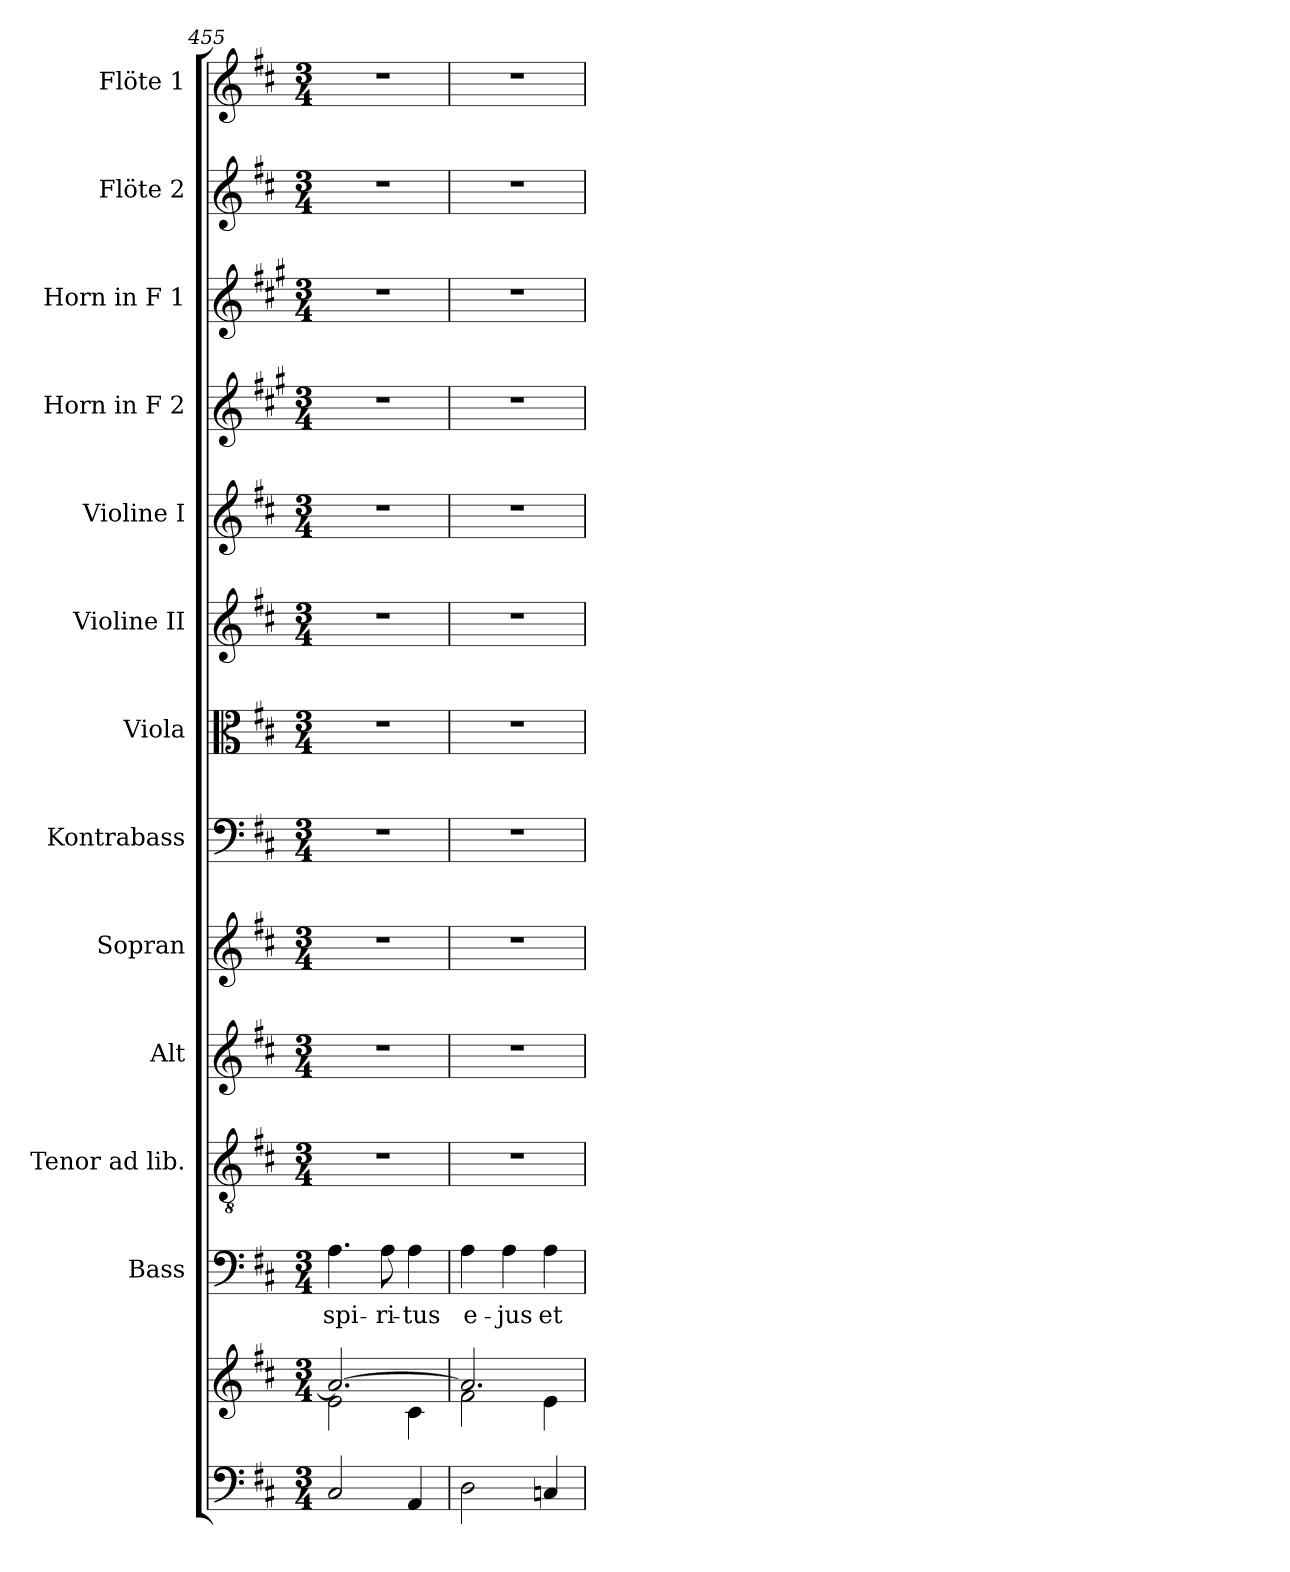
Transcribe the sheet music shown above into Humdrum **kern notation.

**kern	**kern	**kern	**text	**kern	**kern	**kern	**kern	**kern	**kern	**kern	**kern	**kern	**kern	**kern
*part13	*part13	*part12	*part12	*part11	*part10	*part9	*part8	*part7	*part6	*part5	*part4	*part3	*part2	*part1
*staff14	*staff13	*staff12	*staff12	*staff11	*staff10	*staff9	*staff8	*staff7	*staff6	*staff5	*staff4	*staff3	*staff2	*staff1
*	*	*I"Bass	*	*I"Tenor ad lib.	*I"Alt	*I"Sopran	*I"Kontrabass	*I"Viola	*I"Violine II	*I"Violine I	*I"Horn in F 2	*I"Horn in F 1	*I"Flöte 2	*I"Flöte 1
*	*	*I'B.	*	*I'T.	*I'A.	*I'S.	*I'Kb.	*I'Vla.	*I'Vl. II	*I'Vl. I	*	*	*I'Fl. 2	*I'Fl. 1
*clefF4	*clefG2	*clefF4	*	*clefGv2	*clefG2	*clefG2	*clefF4	*clefC3	*clefG2	*clefG2	*clefG2	*clefG2	*clefG2	*clefG2
*	*	*	*	*	*	*	*ITrd7c12	*	*	*	*ITrd4c7	*ITrd4c7	*	*
*k[f#c#]	*k[f#c#]	*k[f#c#]	*	*k[f#c#]	*k[f#c#]	*k[f#c#]	*k[f#c#]	*k[f#c#]	*k[f#c#]	*k[f#c#]	*k[f#c#]	*k[f#c#]	*k[f#c#]	*k[f#c#]
*D:	*D:	*D:	*	*D:	*D:	*D:	*D:	*D:	*D:	*D:	*D:	*D:	*D:	*D:
*M3/4	*M3/4	*M3/4	*	*M3/4	*M3/4	*M3/4	*M3/4	*M3/4	*M3/4	*M3/4	*M3/4	*M3/4	*M3/4	*M3/4
=455	=455	=455	=455	=455	=455	=455	=455	=455	=455	=455	=455	=455	=455	=455
*	*^	*	*	*	*	*	*	*	*	*	*	*	*	*
!	!	!	!	!LO:LY:b	!	!	!	!	!	!	!	!	!	!	!
2C#/	2.a/_	2e\	4.A\	spi-	2.r	2.r	2.r	2.r	2.r	2.r	2.r	2.r	2.r	2.r	2.r
!	!	!	!	!LO:LY:b	!	!	!	!	!	!	!	!	!	!	!
.	.	.	8A\	-ri-	.	.	.	.	.	.	.	.	.	.	.
!	!	!	!	!LO:LY:b	!	!	!	!	!	!	!	!	!	!	!
4AA/	.	4c#\	4A\	-tus	.	.	.	.	.	.	.	.	.	.	.
=456	=456	=456	=456	=456	=456	=456	=456	=456	=456	=456	=456	=456	=456	=456	=456
!	!	!	!	!LO:LY:b	!	!	!	!	!	!	!	!	!	!	!
2D\	2.a/]	2f#\	4A\	e-	2.r	2.r	2.r	2.r	2.r	2.r	2.r	2.r	2.r	2.r	2.r
!	!	!	!	!LO:LY:b	!	!	!	!	!	!	!	!	!	!	!
.	.	.	4A\	-jus	.	.	.	.	.	.	.	.	.	.	.
!	!	!	!	!LO:LY:b	!	!	!	!	!	!	!	!	!	!	!
4Cn/	.	4e\	4A\	et	.	.	.	.	.	.	.	.	.	.	.
*	*v	*v	*	*	*	*	*	*	*	*	*	*	*	*	*
=	=	=	=	=	=	=	=	=	=	=	=	=	=	=
*-	*-	*-	*-	*-	*-	*-	*-	*-	*-	*-	*-	*-	*-	*-
